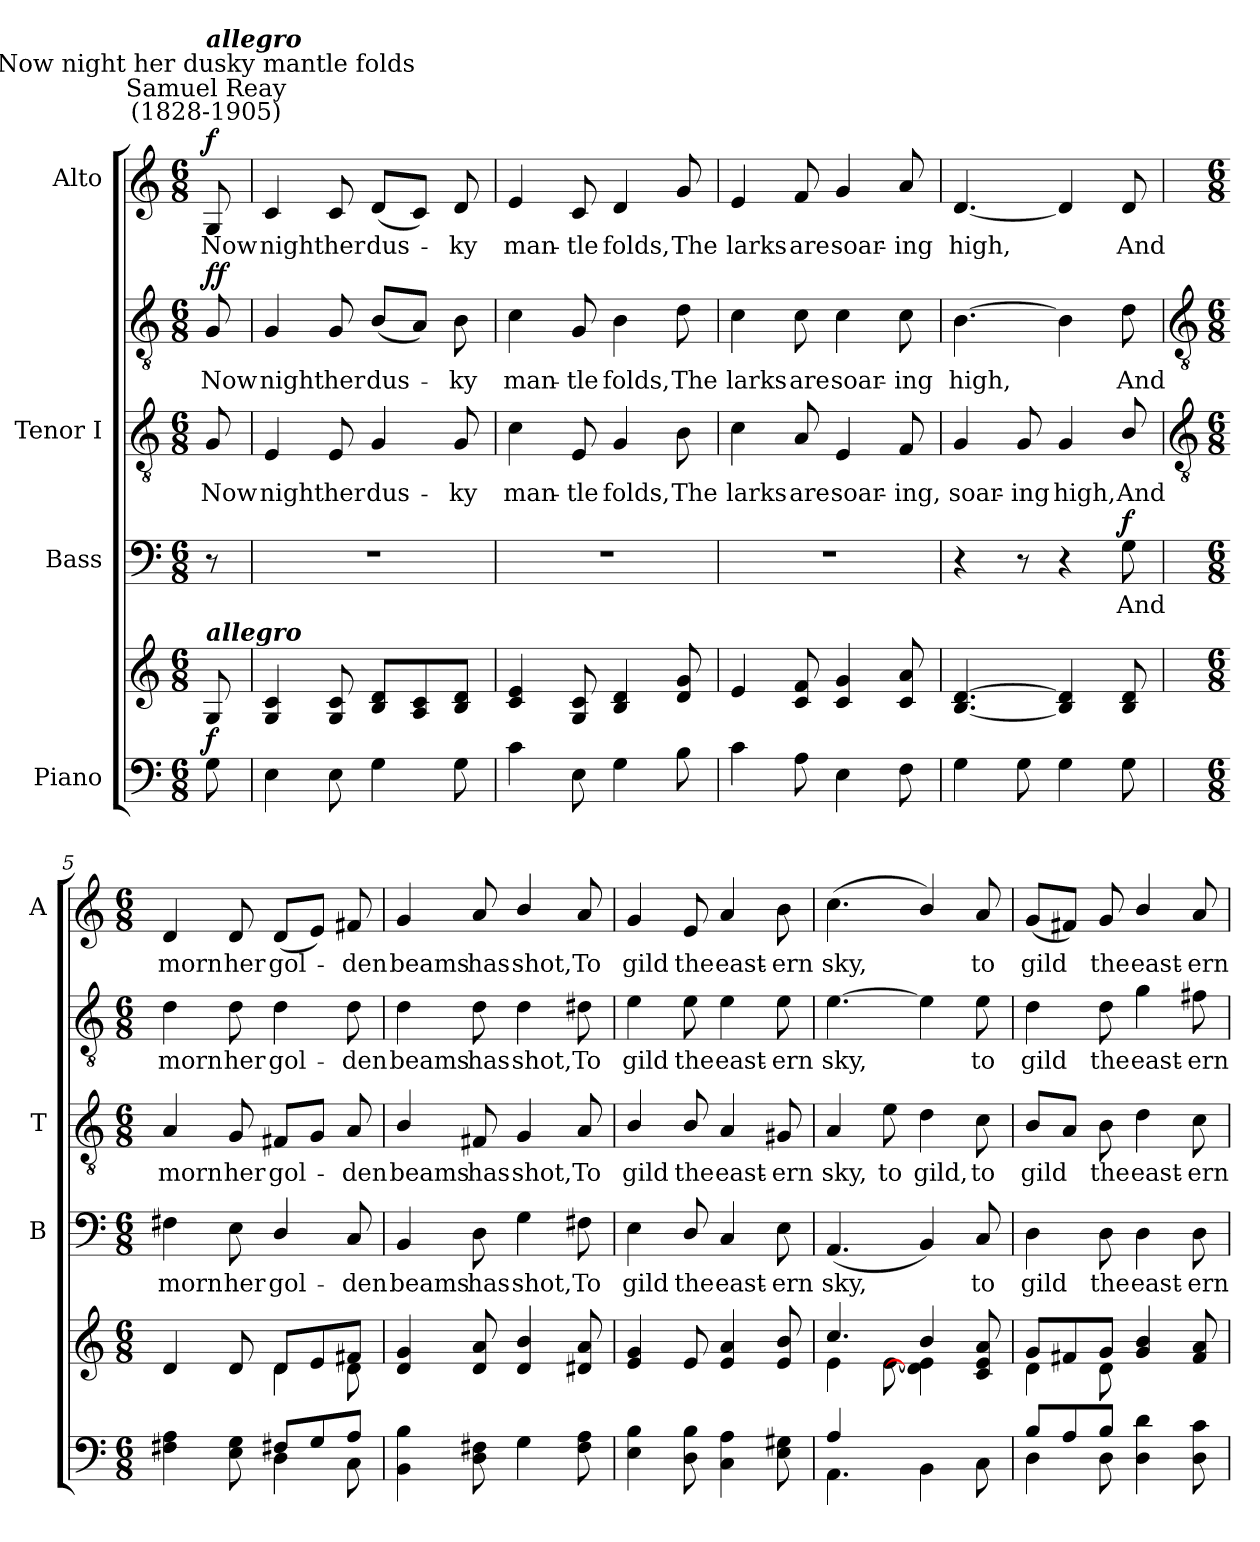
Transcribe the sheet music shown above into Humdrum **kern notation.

**kern	**kern	**dynam	**kern	**text	**dynam	**kern	**text	**kern	**text	**dynam	**kern	**text	**dynam
*part4	*part4	*part4	*part3	*part3	*part3	*part2	*part2	*part2	*part2	*part2	*part1	*part1	*part1
*staff6	*staff5	*staff5/6	*staff4	*staff4	*staff4	*staff3	*staff3	*staff2	*staff2	*staff2/3	*staff1	*staff1	*staff1
*I"Piano	*	*	*I"Bass	*	*	*I"Tenor I	*	*	*	*	*I"Alto	*	*
*	*	*	*I'B	*	*	*I'T	*	*	*	*	*I'A	*	*
*clefF4	*clefG2	*	*clefF4	*	*	*clefGv2	*	*clefGv2	*	*	*clefG2	*	*
*k[]	*k[]	*	*k[]	*	*	*k[]	*	*k[]	*	*	*k[]	*	*
*C:	*C:	*	*C:	*	*	*C:	*	*C:	*	*	*C:	*	*
*M6/8	*M6/8	*	*M6/8	*	*	*M6/8	*	*M6/8	*	*	*M6/8	*	*
*MM110	*MM110	*	*MM110	*	*	*MM110	*	*MM110	*	*	*MM110	*	*
=	=	=	=	=	=	=	=	=	=	=	=	=	=
!	!	!	!	!	!	!	!	!	!	!	!LO:TX:a:cj:t=Samuel Reay\n(1828-1905)	!	!
!	!	!	!	!	!	!	!	!	!	!	!LO:TX:a:cj:t=Now night her dusky mantle folds	!	!
!	!	!	!	!	!	!	!	!	!	!	!LO:TX:a:Bi:t=allegro	!	!
!	!LO:TX:a:Bi:t=allegro	!	!	!	!	!	!	!	!	!	!	!	!
!	!	!LO:DY:b	!	!	!	!	!LO:LY:b	!	!LO:LY:b	!LO:DY:b=2	!	!LO:LY:b	!
!	!	!	!	!	!	!	!	!	!	!LO:DY:n=1:b	!	!	!LO:DY:b
8G\	8G	f	8r	.	.	8G	Now	8G	Now	f f	8G	Now	f
=1	=1	=1	=1	=1	=1	=1	=1	=1	=1	=1	=1	=1	=1
!	!	!	!LO:N:vis=1	!	!	!	!LO:LY:b	!	!LO:LY:b	!	!	!LO:LY:b	!
4E	4G 4c	.	2.r	.	.	4E	night	4G	night	.	4c	night	.
!	!	!	!	!	!	!	!LO:LY:b	!	!LO:LY:b	!	!	!LO:LY:b	!
8E	8G 8c	.	.	.	.	8E	her	8G	her	.	8c	her	.
!	!	!	!	!	!	!	!LO:LY:b	!	!LO:LY:b	!	!	!LO:LY:b	!
4G	8B 8dL	.	.	.	.	4G	dus-	(<8BL	dus-	.	(<8dL	dus-	.
.	8A 8c	.	.	.	.	.	.	8AJ)	.	.	8cJ)	.	.
!	!	!	!	!	!	!	!LO:LY:b	!	!LO:LY:b	!	!	!LO:LY:b	!
8G	8B 8dJ	.	.	.	.	8G	-ky	8B	ky	.	8d	ky	.
=2	=2	=2	=2	=2	=2	=2	=2	=2	=2	=2	=2	=2	=2
!	!	!	!LO:N:vis=1	!	!	!	!LO:LY:b	!	!LO:LY:b	!	!	!LO:LY:b	!
4c	4c 4e	.	2.r	.	.	4c	man-	4c	man-	.	4e	man-	.
!	!	!	!	!	!	!	!LO:LY:b	!	!LO:LY:b	!	!	!LO:LY:b	!
8E	8G 8c	.	.	.	.	8E	-tle	8G	-tle	.	8c	-tle	.
!	!	!	!	!	!	!	!LO:LY:b	!	!LO:LY:b	!	!	!LO:LY:b	!
4G	4B 4d	.	.	.	.	4G	folds,	4B	folds,	.	4d	folds,	.
!	!	!	!	!	!	!	!LO:LY:b	!	!LO:LY:b	!	!	!LO:LY:b	!
8B	8d 8g	.	.	.	.	8B	The	8d	The	.	8g	The	.
=3	=3	=3	=3	=3	=3	=3	=3	=3	=3	=3	=3	=3	=3
!	!	!	!LO:N:vis=1	!	!	!	!LO:LY:b	!	!LO:LY:b	!	!	!LO:LY:b	!
4c	4e	.	2.r	.	.	4c	larks	4c	larks	.	4e	larks	.
!	!	!	!	!	!	!	!LO:LY:b	!	!LO:LY:b	!	!	!LO:LY:b	!
8A	8c 8f	.	.	.	.	8A	are	8c	are	.	8f	are	.
!	!	!	!	!	!	!	!LO:LY:b	!	!LO:LY:b	!	!	!LO:LY:b	!
4E	4c 4g	.	.	.	.	4E	soar-	4c	soar-	.	4g	soar-	.
!	!	!	!	!	!	!	!LO:LY:b	!	!LO:LY:b	!	!	!LO:LY:b	!
8F	8c 8a	.	.	.	.	8F	-ing,	8c	-ing	.	8a	-ing	.
=4	=4	=4	=4	=4	=4	=4	=4	=4	=4	=4	=4	=4	=4
!	!	!	!	!	!	!	!LO:LY:b	!	!LO:LY:b	!	!	!LO:LY:b	!
4G	[4.B [4.d	.	4r	.	.	4G	soar-	[4.B	high,	.	[4.d	high,	.
!	!	!	!	!	!	!	!LO:LY:b	!	!	!	!	!	!
8G	.	.	8r	.	.	8G	-ing	.	.	.	.	.	.
!	!	!	!	!	!	!	!LO:LY:b	!	!	!	!	!	!
4G	4B] 4d]	.	4r	.	.	4G	high,	4B]	.	.	4d]	.	.
!	!	!	!	!LO:LY:b	!LO:DY:b	!	!LO:LY:b	!	!LO:LY:b	!	!	!LO:LY:b	!
8G\	8B 8d	.	8G	And	f	8B/	And	8d	And	.	8d	And	.
!!LO:LB:g=z
=5	=5	=5	=5	=5	=5	=5	=5	=5	=5	=5	=5	=5	=5
*	*	*	*	*	*	*clefGv2	*	*clefGv2	*	*	*	*	*
*M6/8	*M6/8	*	*M6/8	*	*	*M6/8	*	*M6/8	*	*	*M6/8	*	*
*^	*^	*	*	*	*	*	*	*	*	*	*	*	*
!	!	!	!	!	!	!LO:LY:b	!	!	!LO:LY:b	!	!LO:LY:b	!	!	!LO:LY:b	!
4.ryy	4F#X\ 4A\	4d	4.ryy	.	4F#X	morn	.	4A	morn	4d	morn	.	4d	morn	.
!	!	!	!	!	!	!LO:LY:b	!	!	!LO:LY:b	!	!LO:LY:b	!	!	!LO:LY:b	!
.	8E\ 8G\	8d	.	.	8E	her	.	8G	her	8d	her	.	8d	her	.
!	!	!	!	!	!	!LO:LY:b	!	!	!LO:LY:b	!	!LO:LY:b	!	!	!LO:LY:b	!
8F#X/L	4D\	8dL	4d\	.	4D/	gol-	.	8F#XL	gol-	4d	gol-	.	(<8dL	gol-	.
8G/	.	8e	.	.	.	.	.	8GJ	.	.	.	.	8eJ)	.	.
!	!	!	!	!	!	!LO:LY:b	!	!	!LO:LY:b	!	!LO:LY:b	!	!	!LO:LY:b	!
8A/J	8C\	8f#XJ	8d\	.	8C	-den	.	8A	den	8d	-den	.	8f#X	den	.
=6	=6	=6	=6	=6	=6	=6	=6	=6	=6	=6	=6	=6	=6	=6	=6
!	!	!	!	!	!	!LO:LY:b	!	!	!LO:LY:b	!	!LO:LY:b	!	!	!LO:LY:b	!
2.ryy	4BB\ 4B\	4d 4g	2.ryy	.	4BB	beams	.	4B/	beams	4d	beams	.	4g	beams	.
!	!	!	!	!	!	!LO:LY:b	!	!	!LO:LY:b	!	!LO:LY:b	!	!	!LO:LY:b	!
.	8D\ 8F#X\	8d 8a	.	.	8D	has	.	8F#X	has	8d	has	.	8a	has	.
!	!	!	!	!	!	!LO:LY:b	!	!	!LO:LY:b	!	!LO:LY:b	!	!	!LO:LY:b	!
.	4G\	4d/ 4b/	.	.	4G	shot,	.	4G/	shot,	4d	shot,	.	4b/	shot,	.
!	!	!	!	!	!	!LO:LY:b	!	!	!LO:LY:b	!	!LO:LY:b	!	!	!LO:LY:b	!
.	8F#\ 8A\	8d#X 8a	.	.	8F#X	To	.	8A	To	8d#X	To	.	8a	To	.
=7	=7	=7	=7	=7	=7	=7	=7	=7	=7	=7	=7	=7	=7	=7	=7
!	!	!	!	!	!	!LO:LY:b	!	!	!LO:LY:b	!	!LO:LY:b	!	!	!LO:LY:b	!
2.ryy	4E\ 4B\	4e 4g	2.ryy	.	4E	gild	.	4B/	gild	4e	gild	.	4g	gild	.
!	!	!	!	!	!	!LO:LY:b	!	!	!LO:LY:b	!	!LO:LY:b	!	!	!LO:LY:b	!
.	8D\ 8B\	8e	.	.	8D/	the	.	8B/	the	8e	the	.	8e	the	.
!	!	!	!	!	!	!LO:LY:b	!	!	!LO:LY:b	!	!LO:LY:b	!	!	!LO:LY:b	!
.	4C\ 4A\	4e 4a	.	.	4C	east-	.	4A	east-	4e	east-	.	4a	east-	.
!	!	!	!	!	!	!LO:LY:b	!	!	!LO:LY:b	!	!LO:LY:b	!	!	!LO:LY:b	!
.	8E\ 8G#X\	8e 8b	.	.	8E	-ern	.	8G#X	-ern	8e	-ern	.	8b	-ern	.
=8	=8	=8	=8	=8	=8	=8	=8	=8	=8	=8	=8	=8	=8	=8	=8
!	!	!	!	!	!	!LO:LY:b	!	!	!LO:LY:b	!	!LO:LY:b	!	!	!LO:LY:b	!
4A/	4.AA\	4.cc/	4e\	.	(<4.AA	sky,	.	4A	sky,	[4.e	sky,	.	(<4.cc	sky,	.
!	!	!	!	!	!	!	!	!	!LO:LY:b	!	!	!	!	!	!
2ryy	.	.	[8e\	.	.	.	.	8e	to	.	.	.	.	.	.
!	!	!	!	!	!	!	!	!	!LO:LY:b	!	!	!	!	!	!
.	4BB\	4b/	4d\] 4e\]	.	4BB)	.	.	4d	gild,	4e]	.	.	4b/)	.	.
!	!	!	!	!	!	!LO:LY:b	!	!	!LO:LY:b	!	!LO:LY:b	!	!	!LO:LY:b	!
.	8C\	8c 8e 8a	8ryy	.	8C	to	.	8c	to	8e	to	.	8a	to	.
=9	=9	=9	=9	=9	=9	=9	=9	=9	=9	=9	=9	=9	=9	=9	=9
!	!	!	!	!	!	!LO:LY:b	!	!	!LO:LY:b	!	!LO:LY:b	!	!	!LO:LY:b	!
8B/L	4D\	8gL	4d\	.	4D	gild	.	8BL	gild	4d	gild	.	(<8gL	gild	.
8A/	.	8f#X	.	.	.	.	.	8AJ	.	.	.	.	8f#XJ)	.	.
!	!	!	!	!	!	!LO:LY:b	!	!	!LO:LY:b	!	!LO:LY:b	!	!	!LO:LY:b	!
8B/J	8D\	8gJ	8d\	.	8D	the	.	8B	the	8d	the	.	8g	the	.
!	!	!	!	!	!	!LO:LY:b	!	!	!LO:LY:b	!	!LO:LY:b	!	!	!LO:LY:b	!
4.ryy	4D\ 4d\	4g/ 4b/	4.ryy	.	4D	east-	.	4d\	east-	4g	east-	.	4b/	east-	.
!	!	!	!	!	!	!LO:LY:b	!	!	!LO:LY:b	!	!LO:LY:b	!	!	!LO:LY:b	!
.	8D\ 8c\	8f# 8a	.	.	8D	-ern	.	8c	-ern	8f#X	-ern	.	8a	-ern	.
*v	*v	*	*	*	*	*	*	*	*	*	*	*	*	*	*
*	*v	*v	*	*	*	*	*	*	*	*	*	*	*	*
=	=	=	=	=	=	=	=	=	=	=	=	=	=
*-	*-	*-	*-	*-	*-	*-	*-	*-	*-	*-	*-	*-	*-
